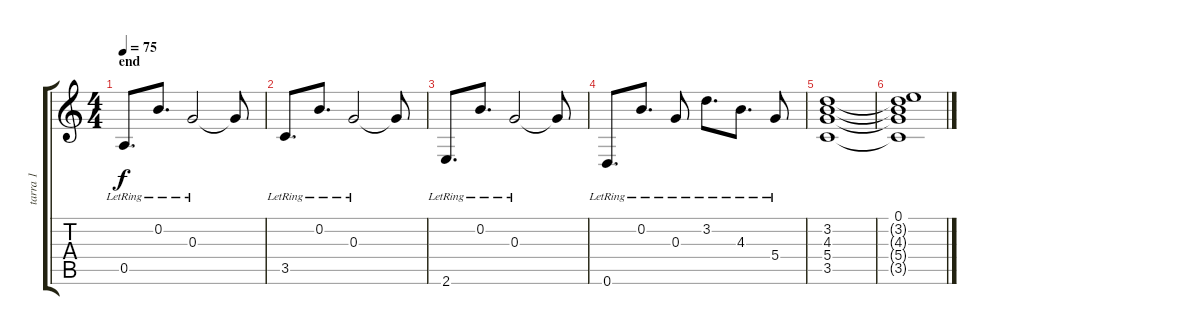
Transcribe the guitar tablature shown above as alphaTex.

\track ("tarra 1" "tarra 1") {instrument distortionguitar}
\staff {score tabs}
\tuning (E4 B3 G3 D3 A2 D2) {hide}
\ts (4 4)
\section ("" "end")
\tempo 75
\clef g2
\ks c
0.5{lr}.8{d dy f} 0.2{lr}.8{d} 0.3{lr}.2 0.3{t}.8 |
3.5{lr}.8{d} 0.2{lr}.8{d} 0.3{lr}.2 0.3{t}.8 |
2.6{lr}.8{d} 0.2{lr}.8{d} 0.3{lr}.2 0.3{t}.8 |
0.6{lr}.8{d} 0.2{lr}.8{d} 0.3{lr}.8 3.2{lr}.8{d} 4.3{lr}.8{d} 5.4{lr}.8 |
(3.2 4.3 5.4 3.5).1 |
(0.1 3.2{t} 4.3{t} 5.4{t} 3.5{t}).1
